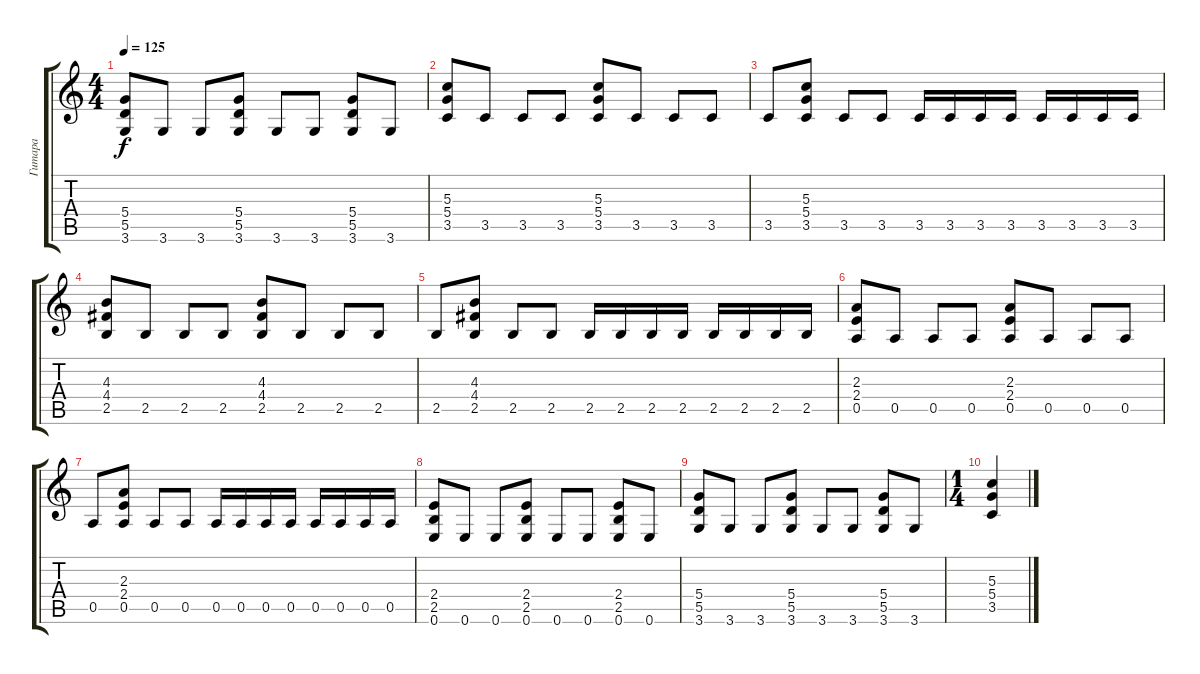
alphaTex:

\track ("Гитара" "Гитара") {instrument distortionguitar}
\staff {score tabs}
\tuning (E4 B3 G3 D3 A2 E2) {hide}
\ts (4 4)
\tempo 125
\clef g2
\ks c
(5.4 5.5 3.6).8{dy f} 3.6.8 3.6.8 (5.4 5.5 3.6).8 3.6.8 3.6.8 (5.4 5.5 3.6).8 3.6.8 |
(5.3 5.4 3.5).8{volume 6} 3.5.8 3.5.8 3.5.8 (5.3 5.4 3.5).8 3.5.8 3.5.8 3.5.8 |
3.5.8 (5.3 5.4 3.5).8 3.5.8 3.5.8 3.5.16 3.5.16 3.5.16 3.5.16 3.5.16 3.5.16 3.5.16 3.5.16 |
(4.3 4.4 2.5).8{volume 5} 2.5.8 2.5.8 2.5.8 (4.3 4.4 2.5).8 2.5.8 2.5.8 2.5.8 |
2.5.8 (4.3 4.4 2.5).8 2.5.8 2.5.8 2.5.16 2.5.16 2.5.16 2.5.16 2.5.16 2.5.16 2.5.16 2.5.16 |
(2.3 2.4 0.5).8{volume 4} 0.5.8 0.5.8 0.5.8 (2.3 2.4 0.5).8 0.5.8 0.5.8 0.5.8 |
0.5.8 (2.3 2.4 0.5).8 0.5.8 0.5.8 0.5.16 0.5.16 0.5.16 0.5.16 0.5.16 0.5.16 0.5.16 0.5.16 |
(2.4 2.5 0.6).8{volume 3} 0.6.8 0.6.8 (2.4 2.5 0.6).8 0.6.8 0.6.8 (2.4 2.5 0.6).8 0.6.8 |
(5.4 5.5 3.6).8{volume 0} 3.6.8 3.6.8 (5.4 5.5 3.6).8 3.6.8 3.6.8 (5.4 5.5 3.6).8 3.6.8 |
\ts (1 4)
(5.3 5.4 3.5).4
